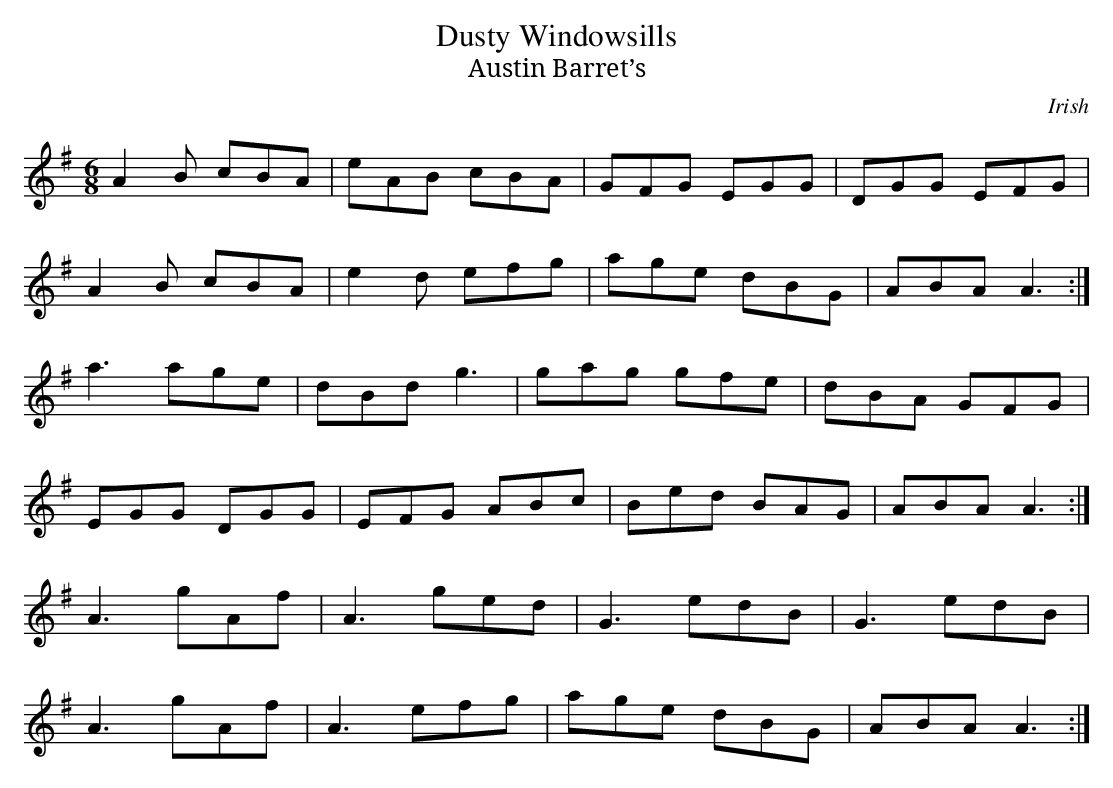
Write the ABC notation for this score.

X:1
T:Dusty Windowsills
T:Austin Barret’s
M:6/8
K:G
A2 B cBA | eAB cBA | GFG EGG | DGG EFG |
A2 B cBA | e2d efg | age dBG | ABA A3 :|
a3 age | dBd g3 | gag gfe | dBA GFG |
EGG DGG | EFG ABc | Bed BAG | ABA A3 :|
A3 gAf | A3 ged | G3 edB | G3 edB |
A3 gAf | A3 efg | age dBG | ABA A3 :|
